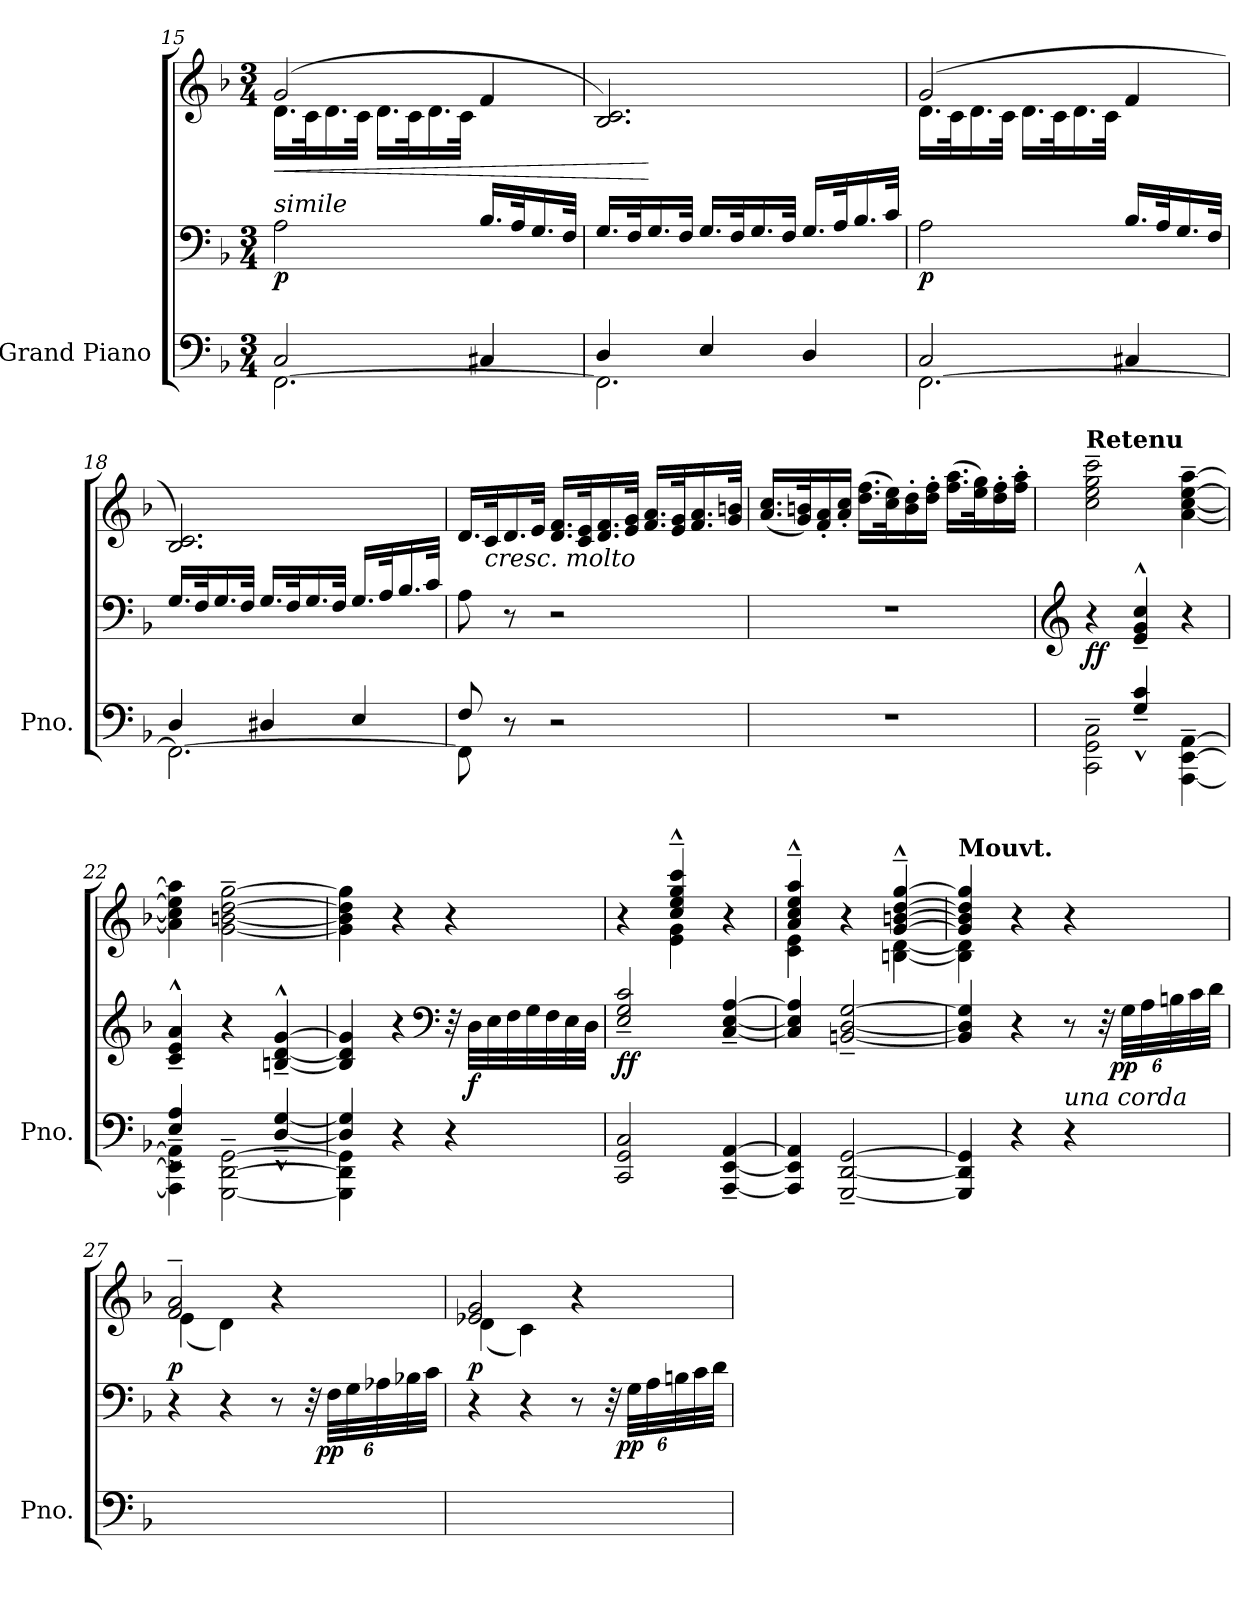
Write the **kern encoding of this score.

**kern	**kern	**kern	**dynam
*part1	*part1	*part1	*part1
*staff3	*staff2	*staff1	*staff1/2/3
*I"Grand Piano	*	*	*
*I'Pno.	*	*	*
!!LO:LB:g=z
*clefF4	*clefF4	*clefG2	*
*k[b-]	*k[b-]	*k[b-]	*
*M3/4	*M3/4	*M3/4	*
=15	=15	=15	=15
*^	*^	*^	*
!	!	!LO:TX:i:t=simile	!	!	!	!
!	!	!	!	!	!	!LO:HP:b
!	!	!	!	!	!	!LO:DY:n=1:b=2
[2.FF\	2C/	2ryy	2A\	(>2g/	16.d\LL	< p
.	.	.	.	.	32c\K	.
.	.	.	.	.	16.d\	.
.	.	.	.	.	32c\JJk	.
.	.	.	.	.	16.d\LL	.
.	.	.	.	.	32c\K	.
.	.	.	.	.	16.d\	.
.	.	.	.	.	32c\JJk	.
.	4C#X/	16.B-/LL	4ryy	4f/	4ryy	.
.	.	32A/K	.	.	.	.
.	.	16.G/	.	.	.	.
.	.	32F/JJk	.	.	.	.
*	*	*v	*v	*	*	*
*	*	*	*v	*v	*
=16	=16	=16	=16	=16
2.FF\]	4D/	16.G/LL	2.B-/ 2.c/)	.
.	.	32F/K	.	.
.	.	16.G/	.	[
.	.	32F/JJk	.	.
.	4E/	16.G/LL	.	.
.	.	32F/K	.	.
.	.	16.G/	.	.
.	.	32F/JJk	.	.
.	4D/	16.G/LL	.	.
.	.	32A/K	.	.
.	.	16.B-/	.	.
.	.	32c/JJk	.	.
!!LO:LB:g=z
=17	=17	=17	=17	=17
*	*	*^	*^	*
!	!	!	!	!	!	!LO:DY:b=2
[2.FF\	2C/	2ryy	2A\	(>2g/	16.d\LL	p
.	.	.	.	.	32c\K	.
.	.	.	.	.	16.d\	.
.	.	.	.	.	32c\JJk	.
.	.	.	.	.	16.d\LL	.
.	.	.	.	.	32c\K	.
.	.	.	.	.	16.d\	.
.	.	.	.	.	32c\JJk	.
.	4C#X/	16.B-/LL	4ryy	4f/	4ryy	.
.	.	32A/K	.	.	.	.
.	.	16.G/	.	.	.	.
.	.	32F/JJk	.	.	.	.
*	*	*v	*v	*	*	*
*	*	*	*v	*v	*
=18	=18	=18	=18	=18
2.FF\_	4D/	16.G/LL	2.B-/ 2.c/)	.
.	.	32F/K	.	.
.	.	16.G/	.	.
.	.	32F/JJk	.	.
.	4D#X/	16.G/LL	.	.
.	.	32F/K	.	.
.	.	16.G/	.	.
.	.	32F/JJk	.	.
.	4E/	16.G/LL	.	.
.	.	32A/K	.	.
.	.	16.B-/	.	.
.	.	32c/JJk	.	.
!!LO:LB:g=z
=19	=19	=19	=19	=19
8FF\]	8F/	8A\	16.d/LL	.
!	!	!	!LO:TX:b:i:t=cresc. molto	!
.	.	.	32c/K	.
2ryy	8r	8r	16.d/	.
.	.	.	32e/JJk	.
.	2r	2r	16.d/ 16.f/LL	.
.	.	.	32c/ 32e/K	.
.	.	.	16.d/ 16.f/	.
.	.	.	32e/ 32g/JJk	.
.	.	.	16.f/ 16.a/LL	.
.	.	.	32e/ 32g/K	.
8ryy	.	.	16.f/ 16.a/	.
.	.	.	32g/ 32bn/JJk	.
*v	*v	*	*	*
=20	=20	=20	=20
2.r	2.r	(<16.a/ 16.cc/LL	.
.	.	32g/ 32bn/K)	.
.	.	16f/' 16a/'	.
.	.	16a/' 16cc/'JJ	.
.	.	(>16.dd\ 16.ff\LL	.
.	.	32cc\ 32ee\K)	.
.	.	16b\' 16dd\'	.
.	.	16dd\' 16ff\'JJ	.
.	.	(>16.ff\ 16.aa\LL	.
.	.	32ee\ 32gg\K)	.
.	.	16dd\' 16ff\'	.
.	.	16ff\' 16aa\'JJ	.
=21	=21	=21	=21
*	*clefG2	*	*
*^	*	*	*
!	!	!	!LO:TX:a:B:t=Retenu	!
!	!	!	!	!LO:DY:b=2
!	!	!	!	!LO:DY:n=1:b
2CC\~ 2GG\~ 2C\~	4ryy	4r	2cc\~ 2ee\~ 2gg\~ 2ccc\~	f f
.	4G/~>^^ 4c/~>^^	4e/~^^ 4g/~^^ 4cc/~^^	.	.
[4AAA\~ [4EE\~ [4AA\~	4ryy	4r	[4a\~ [4cc\~ [4ee\~ [4aa\~	.
!!LO:PB:g=z
=22	=22	=22	=22	=22
4AAA\] 4EE\] 4AA\]	4E/~^^ 4A/~^^	4c/~^^ 4e/~^^ 4a/~^^	4a\] 4cc\] 4ee\] 4aa\]	.
[2GGG\~ [2DD\~ [2GG\~	4ryy	4r	[2g\~ [2bn\~ [2dd\~ [2gg\~	.
.	[4D/~^^ [4G/~^^	[4Bn/~^^ [4d/~^^ [4g/~^^	.	.
=23	=23	=23	=23	=23
4GGG\] 4DD\] 4GG\]	4D/] 4G/]	4B/] 4d/] 4g/]	4g\] 4b\] 4dd\] 4gg\]	.
2ryy	4r	4r	4r	.
*	*	*clefF4	*	*
.	4r	32r	4r	.
!	!	!	!	!LO:DY:b=2
.	.	32D\LLL	.	f
.	.	32E\	.	.
.	.	32F\	.	.
.	.	32G\	.	.
.	.	32F\	.	.
.	.	32E\	.	.
.	.	32D\JJJ	.	.
*v	*v	*	*	*
=24	=24	=24	=24
*	*	*^	*
!	!	!	!	!LO:DY:b=2
2CC/ 2GG/ 2C/	2E/~> 2G/~> 2c/~>	4r	4ryy	ff
.	.	4cc/~^^ 4ee/~^^ 4gg/~^^ 4ccc/~^^	4e\ 4g\	.
[4AAA/~> [4EE/~> [4AA/~>	[4C/~> [4E/~> [4A/~>	4r	4ryy	.
=25	=25	=25	=25	=25
4AAA/] 4EE/] 4AA/]	4C/] 4E/] 4A/]	4a/~^^ 4cc/~^^ 4ee/~^^ 4aa/~^^	4c\ 4e\	.
[2GGG/~> [2DD/~> [2GG/~>	[2BBn/~> [2D/~> [2G/~>	4r	4ryy	.
.	.	[4g/~^^ [4bn/~^^ [4dd/~^^ [4gg/~^^	[4Bn\ [4d\	.
!!LO:LB:g=z	!!
=26	=26	=26	=26	=26
!	!	!LO:TX:a:B:t=Mouvt.	!	!
4GGG/] 4DD/] 4GG/]	4BB/] 4D/] 4G/]	4g/] 4b/] 4dd/] 4gg/]	4B\] 4d\]	.
4r	4r	4r	2ryy	.
!LO:TX:i:t=una corda	!	!	!	!
4r	8r	4r	.	.
*	*Xbrackettup	*	*	*
.	48r	.	.	.
!	!	!	!	!LO:DY:b=2
.	(>48G\LLL	.	.	pp
.	48A\	.	.	.
.	48Bn\	.	.	.
.	48c\	.	.	.
.	48d\JJJ	.	.	.
=27	=27	=27	=27	=27
!	!	!	!	!LO:DY:a=2
2.ryy	4r	2f/~ 2a/~	(<4e\)	p
.	4r	.	4d\)	.
.	8r	4r	4ryy	.
.	48r	.	.	.
!	!	!	!	!LO:DY:b=2
.	(>48F\LLL	.	.	pp
.	48G\	.	.	.
.	48A-X\	.	.	.
.	48B-X\	.	.	.
.	48c\JJJ	.	.	.
=28	=28	=28	=28	=28
!	!	!	!	!LO:DY:a=2
2.ryy	4r	2e-X/ 2g/	(<4d\)	p
.	4r	.	4c\)	.
.	8r	4r	4ryy	.
.	48r	.	.	.
!	!	!	!	!LO:DY:b=2
.	48G\LLL	.	.	pp
.	48A\	.	.	.
.	48Bn\	.	.	.
.	48c\	.	.	.
.	48d\JJJ	.	.	.
*	*	*v	*v	*
=	=	=	=
*-	*-	*-	*-
